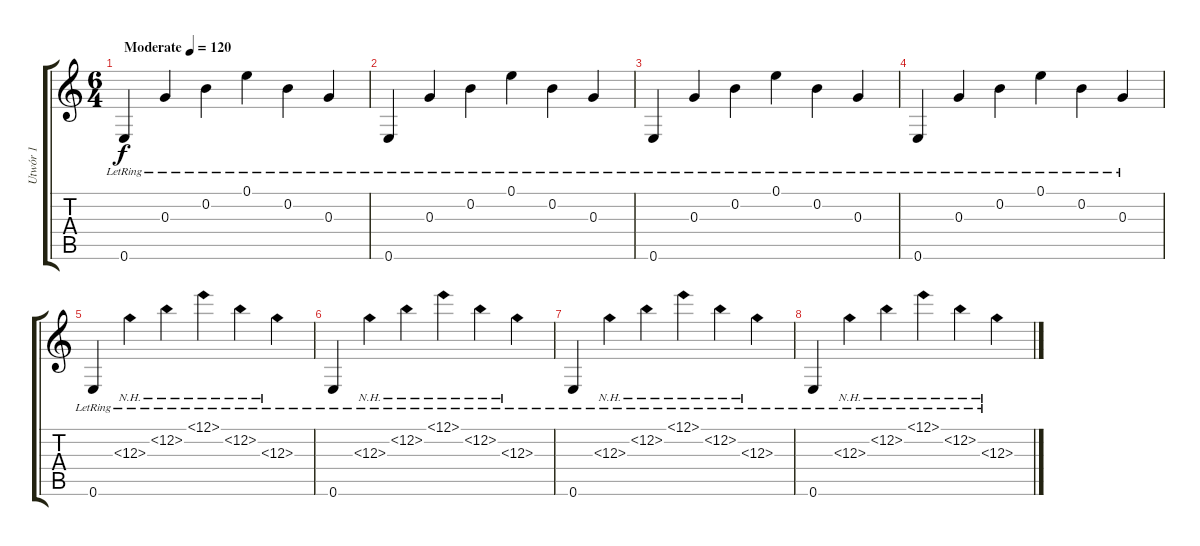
\track ("Utwór 1" "Utwór 1") {instrument acousticguitarsteel}
\staff {score tabs}
\tuning (E4 B3 G3 D3 A2 E2) {hide}
\ts (6 4)
\tempo (120 "Moderate")
\clef g2
\ks c
0.6{lr}.4{dy f instrument acousticguitarsteel} 0.3{lr}.4 0.2{lr}.4 0.1{lr}.4 0.2{lr}.4 0.3{lr}.4 |
0.6{lr}.4 0.3{lr}.4 0.2{lr}.4 0.1{lr}.4 0.2{lr}.4 0.3{lr}.4 |
0.6{lr}.4 0.3{lr}.4 0.2{lr}.4 0.1{lr}.4 0.2{lr}.4 0.3{lr}.4 |
0.6{lr}.4 0.3{lr}.4 0.2{lr}.4 0.1{lr}.4 0.2{lr}.4 0.3{lr}.4 |
0.6{lr}.4 12.3{nh lr}.4 12.2{nh lr}.4 12.1{nh lr}.4 12.2{nh lr}.4 12.3{nh lr}.4 |
0.6{lr}.4 12.3{nh lr}.4 12.2{nh lr}.4 12.1{nh lr}.4 12.2{nh lr}.4 12.3{nh lr}.4 |
0.6{lr}.4 12.3{nh lr}.4 12.2{nh lr}.4 12.1{nh lr}.4 12.2{nh lr}.4 12.3{nh lr}.4 |
0.6{lr}.4 12.3{nh lr}.4 12.2{nh lr}.4 12.1{nh lr}.4 12.2{nh lr}.4 12.3{nh lr}.4
